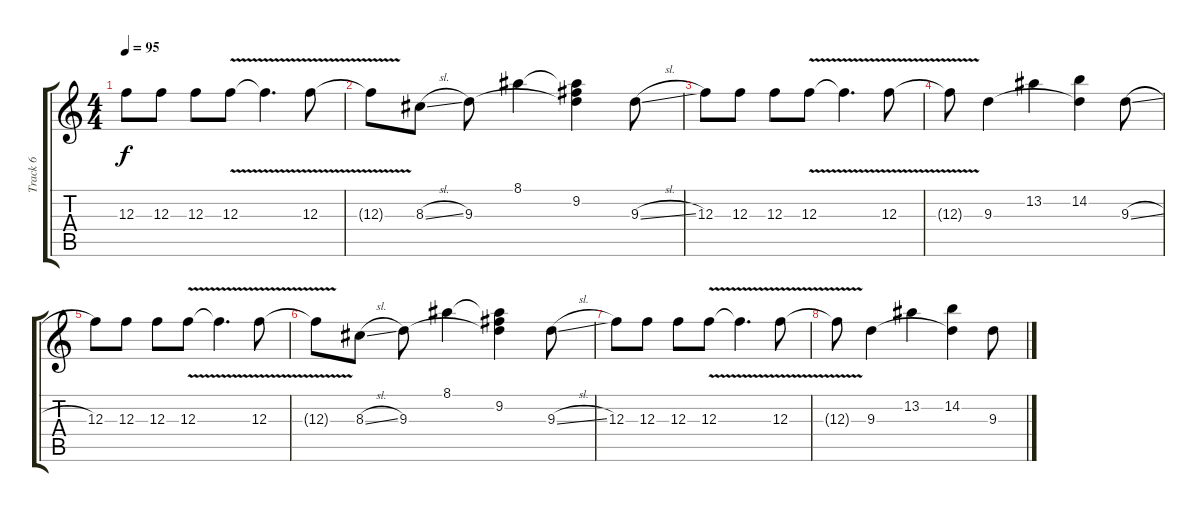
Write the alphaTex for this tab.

\track ("Track 6" "Track 6") {instrument distortionguitar}
\staff {score tabs}
\tuning (D4 A3 F3 C3 G2 C2) {hide}
\ts (4 4)
\tempo 95
\clef g2
\ks c
12.3.8{dy f} 12.3.8 12.3.8 12.3{v}.8 12.3{t}.4{d} 12.3{v}.8 |
12.3{t}.8 8.3{sl}.8 9.3.8 8.1.4 (8.1{t} 9.2 9.3{t}).4 9.3{sl}.8 |
12.3.8 12.3.8 12.3.8 12.3{v}.8 12.3{t}.4{d} 12.3{v}.8 |
12.3{t}.8 9.3.4 13.2.4 (14.2 9.3{t}).4 9.3{sl}.8 |
12.3.8 12.3.8 12.3.8 12.3{v}.8 12.3{t}.4{d} 12.3{v}.8 |
12.3{t}.8 8.3{sl}.8 9.3.8 8.1.4 (8.1{t} 9.2 9.3{t}).4 9.3{sl}.8 |
12.3.8 12.3.8 12.3.8 12.3{v}.8 12.3{t}.4{d} 12.3{v}.8 |
12.3{t}.8 9.3.4 13.2.4 (14.2 9.3{t}).4 9.3.8
